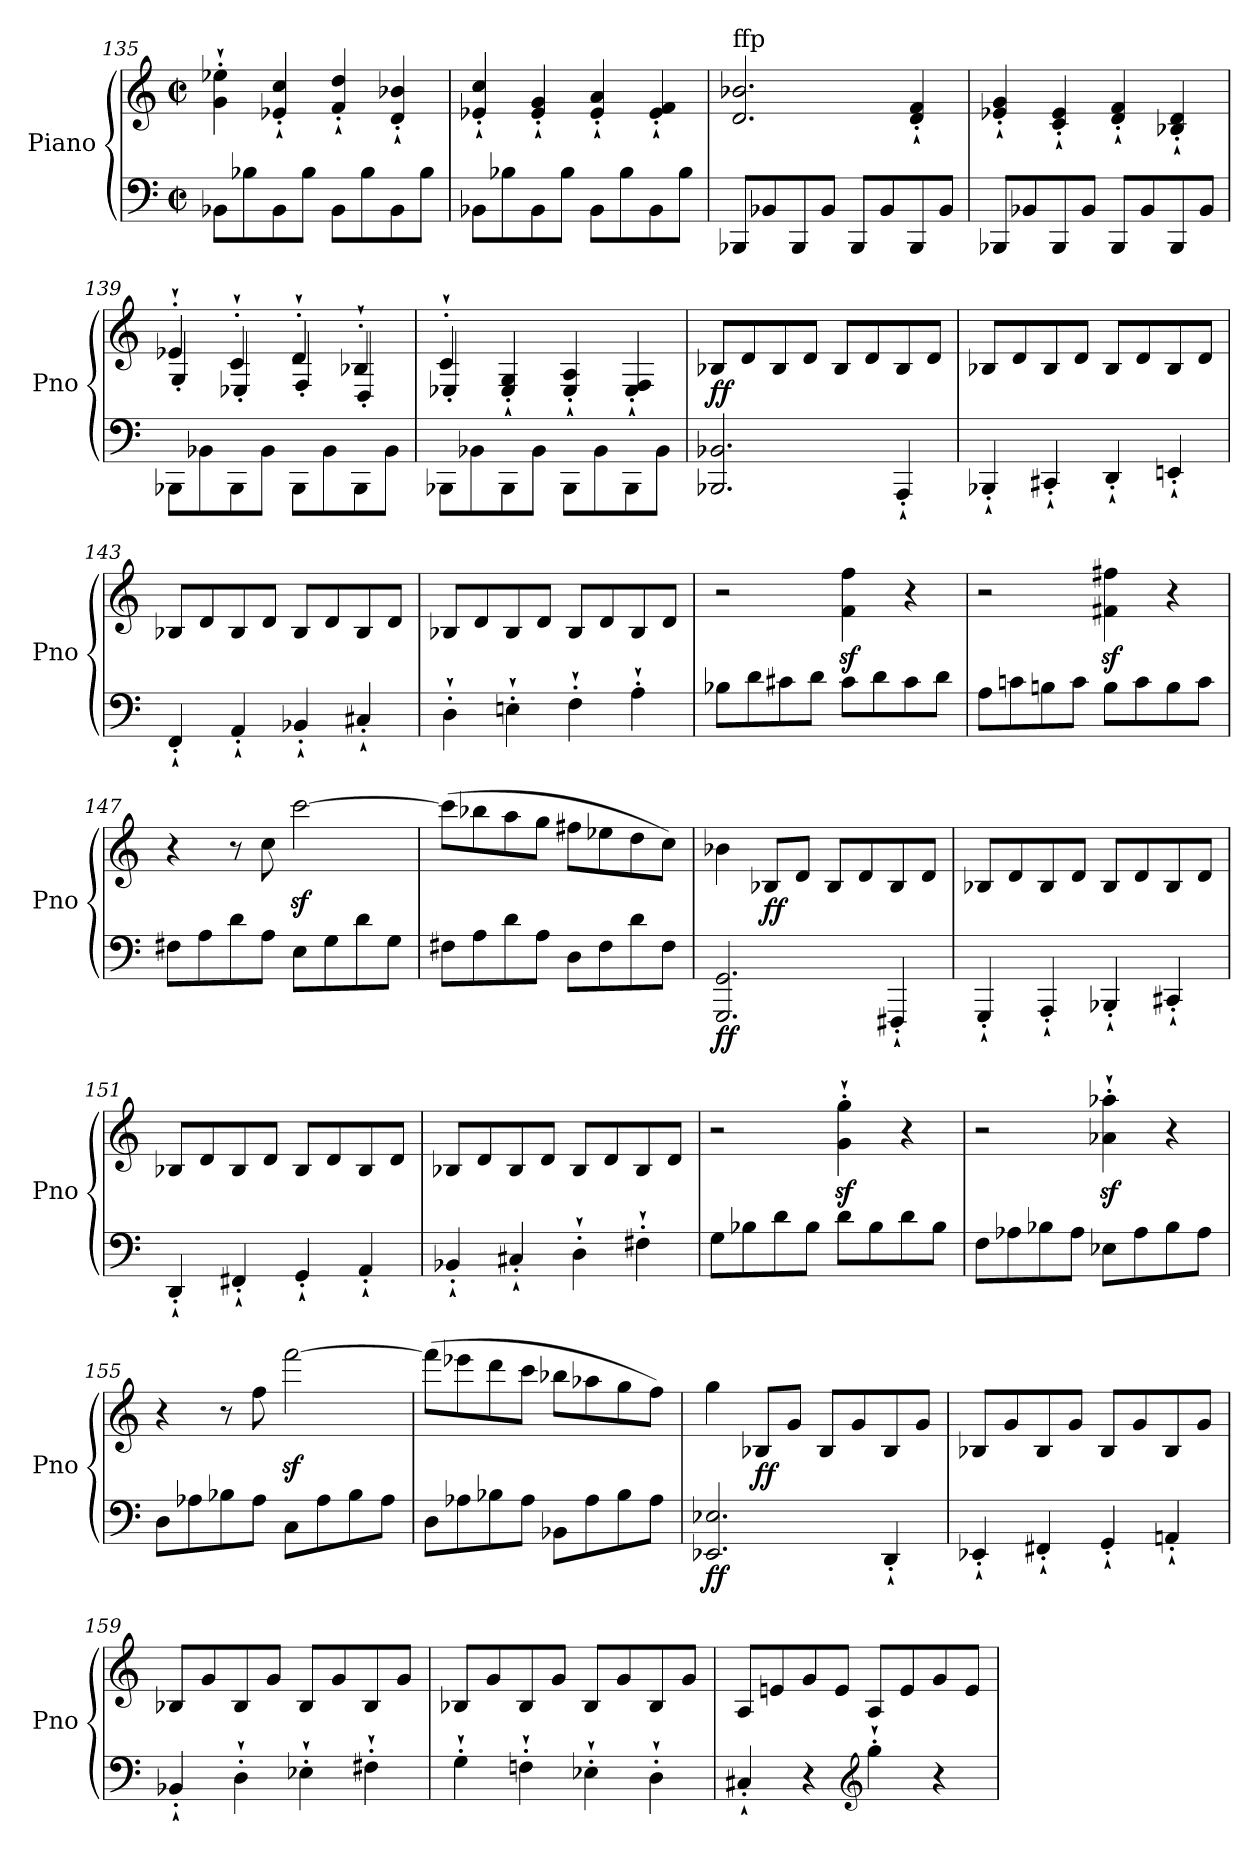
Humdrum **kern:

**kern	**kern	**dynam
*part1	*part1	*part1
*staff2	*staff1	*staff1/2
*I"Piano	*	*
*I'Pno	*	*
*clefF4	*clefG2	*
*k[]	*k[]	*
*C:	*C:	*
*M2/2	*M2/2	*
*met(c|)	*met(c|)	*
=135	=135	=135
8BB-X\L	4g\'` 4ee-X\'`	.
8B-X\	.	.
8BB-\	4e-X/'` 4cc/'`	.
8B-\J	.	.
8BB-\L	4f/'` 4dd/'`	.
8B-\	.	.
8BB-\	4d/'` 4b-X/'`	.
8B-\J	.	.
=136	=136	=136
8BB-X\L	4e-X/'` 4cc/'`	.
8B-X\	.	.
8BB-\	4e-/'` 4g/'`	.
8B-\J	.	.
8BB-\L	4e-/'` 4a/'`	.
8B-\	.	.
8BB-\	4e-/'` 4f/'`	.
8B-\J	.	.
=137	=137	=137
!	!LO:TX:a:t=ffp	!
8BBB-X/L	2.d/ 2.b-X/	.
8BB-X/	.	.
8BBB-/	.	.
8BB-/J	.	.
8BBB-/L	.	.
8BB-/	.	.
8BBB-/	4d/'` 4f/'`	.
8BB-/J	.	.
=138	=138	=138
8BBB-X/L	4e-X/'` 4g/'`	.
8BB-X/	.	.
8BBB-/	4c/'` 4e-/'`	.
8BB-/J	.	.
8BBB-/L	4d/'` 4f/'`	.
8BB-/	.	.
8BBB-/	4B-X/'` 4d/'`	.
8BB-/J	.	.
=139	=139	=139
*	*^	*
8BBB-X\L	4e-X'`/	4G'/	.
8BB-X\	.	.	.
8BBB-\	4c'`/	4E-X'/	.
8BB-\J	.	.	.
8BBB-\L	4d'`/	4F'/	.
8BB-\	.	.	.
8BBB-\	4B-X'`/	4D'/	.
8BB-\J	.	.	.
=140	=140	=140	=140
8BBB-X\L	4c'`/	4E-X'/	.
8BB-X\	.	.	.
8BBB-\	4E-/'` 4G/'`	2.ryy	.
8BB-\J	.	.	.
8BBB-\L	4E-/'` 4A/'`	.	.
8BB-\	.	.	.
8BBB-\	4E-/'` 4F/'`	.	.
8BB-\J	.	.	.
*	*v	*v	*
=141	=141	=141
!	!	!LO:DY:b
2.BBB-X/ 2.BB-X/	8B-X/L	ff
.	8d/	.
.	8B-/	.
.	8d/J	.
.	8B-/L	.
.	8d/	.
4AAA'`/	8B-/	.
.	8d/J	.
=142	=142	=142
4BBB-X'`/	8B-X/L	.
.	8d/	.
4CC#X'`/	8B-/	.
.	8d/J	.
4DD'`/	8B-/L	.
.	8d/	.
4EEn'`/	8B-/	.
.	8d/J	.
=143	=143	=143
4FF'`/	8B-X/L	.
.	8d/	.
4AA'`/	8B-/	.
.	8d/J	.
4BB-X'`/	8B-/L	.
.	8d/	.
4C#X'`/	8B-/	.
.	8d/J	.
=144	=144	=144
4D'`\	8B-X/L	.
.	8d/	.
4En'`\	8B-/	.
.	8d/J	.
4F'`\	8B-/L	.
.	8d/	.
4A'`\	8B-/	.
.	8d/J	.
=145	=145	=145
8B-X\L	2r	.
8d\	.	.
8c#X\	.	.
8d\J	.	.
8c#\L	4f\z< 4ff\z<	.
8d\	.	.
8c#\	4r	.
8d\J	.	.
=146	=146	=146
8A\L	2r	.
8cn\	.	.
8Bn\	.	.
8c\J	.	.
8B\L	4f#X\z< 4ff#X\z<	.
8c\	.	.
8B\	4r	.
8c\J	.	.
=147	=147	=147
8F#X\L	4r	.
8A\	.	.
8d\	8r	.
8A\J	8cc\	.
8E\L	[2cccz<\	.
8G\	.	.
8d\	.	.
8G\J	.	.
=148	=148	=148
8F#X\L	(>8ccc\L]	.
8A\	8bb-X\	.
8d\	8aa\	.
8A\J	8gg\J	.
8D\L	8ff#X\L	.
8F#\	8ee-X\	.
8d\	8dd\	.
8F#\J	8cc\J)	.
=149	=149	=149
!	!	!LO:DY:b=2
2.GGG/ 2.GG/	4b-X\	ff
!	!	!LO:DY:b
.	8B-X/L	ff
.	8d/J	.
.	8B-/L	.
.	8d/	.
4FFF#X'`/	8B-/	.
.	8d/J	.
=150	=150	=150
4GGG'`/	8B-X/L	.
.	8d/	.
4AAA'`/	8B-/	.
.	8d/J	.
4BBB-X'`/	8B-/L	.
.	8d/	.
4CC#X'`/	8B-/	.
.	8d/J	.
=151	=151	=151
4DD'`/	8B-X/L	.
.	8d/	.
4FF#X'`/	8B-/	.
.	8d/J	.
4GG'`/	8B-/L	.
.	8d/	.
4AA'`/	8B-/	.
.	8d/J	.
=152	=152	=152
4BB-X'`/	8B-X/L	.
.	8d/	.
4C#X'`/	8B-/	.
.	8d/J	.
4D'`\	8B-/L	.
.	8d/	.
4F#X'`\	8B-/	.
.	8d/J	.
=153	=153	=153
8G\L	2r	.
8B-X\	.	.
8d\	.	.
8B-\J	.	.
8d\L	4g\z<'` 4gg\z<'`	.
8B-\	.	.
8d\	4r	.
8B-\J	.	.
=154	=154	=154
8F\L	2r	.
8A-X\	.	.
8B-X\	.	.
8A-\J	.	.
8E-X\L	4a-X\z<'` 4aa-X\z<'`	.
8A-\	.	.
8B-\	4r	.
8A-\J	.	.
=155	=155	=155
8D\L	4r	.
8A-X\	.	.
8B-X\	8r	.
8A-\J	8ff\	.
8C\L	[2fffz<\	.
8A-\	.	.
8B-\	.	.
8A-\J	.	.
=156	=156	=156
8D\L	(>8fff\L]	.
8A-X\	8eee-X\	.
8B-X\	8ddd\	.
8A-\J	8ccc\J	.
8BB-X\L	8bb-X\L	.
8A-\	8aa-X\	.
8B-\	8gg\	.
8A-\J	8ff\J)	.
=157	=157	=157
!	!	!LO:DY:b=2
2.EE-X/ 2.E-X/	4gg\	ff
!	!	!LO:DY:b
.	8B-X/L	ff
.	8g/J	.
.	8B-/L	.
.	8g/	.
4DD'`/	8B-/	.
.	8g/J	.
=158	=158	=158
4EE-X'`/	8B-X/L	.
.	8g/	.
4FF#X'`/	8B-/	.
.	8g/J	.
4GG'`/	8B-/L	.
.	8g/	.
4AAn'`/	8B-/	.
.	8g/J	.
=159	=159	=159
4BB-X'`/	8B-X/L	.
.	8g/	.
4D'`\	8B-/	.
.	8g/J	.
4E-X'`\	8B-/L	.
.	8g/	.
4F#X'`\	8B-/	.
.	8g/J	.
=160	=160	=160
4G'`\	8B-X/L	.
.	8g/	.
4Fn'`\	8B-/	.
.	8g/J	.
4E-X'`\	8B-/L	.
.	8g/	.
4D'`\	8B-/	.
.	8g/J	.
=161	=161	=161
4C#X'`/	8A/L	.
.	8en/	.
4r	8g/	.
.	8e/J	.
*clefG2	*	*
4gg'`\	8A/L	.
.	8e/	.
4r	8g/	.
.	8e/J	.
=	=	=
*-	*-	*-
